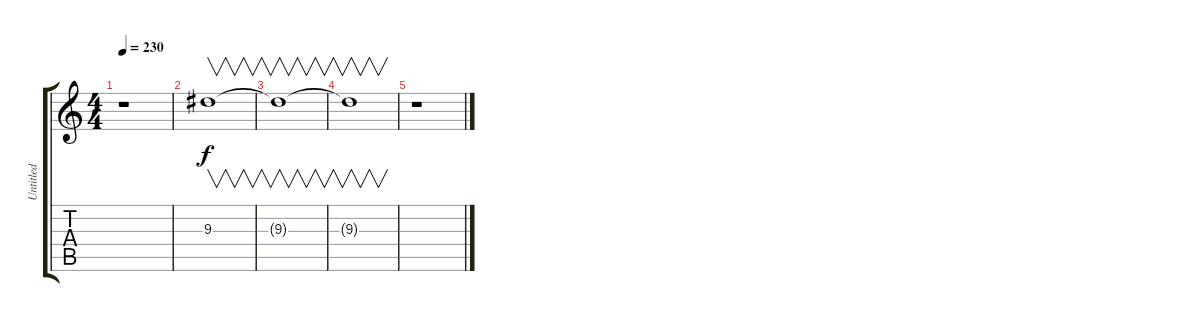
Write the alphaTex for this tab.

\track ("Untitled" "Untitled") {instrument distortionguitar}
\staff {score tabs}
\tuning (Eb4 Bb3 Gb3 Db3 Ab2 Eb2) {hide}
\ts (4 4)
\tempo 230
\clef g2
\ks c
r.1{dy f} |
9.3.1{v} |
9.3{t}.1{v} |
9.3{t}.1{v} |
r.1
